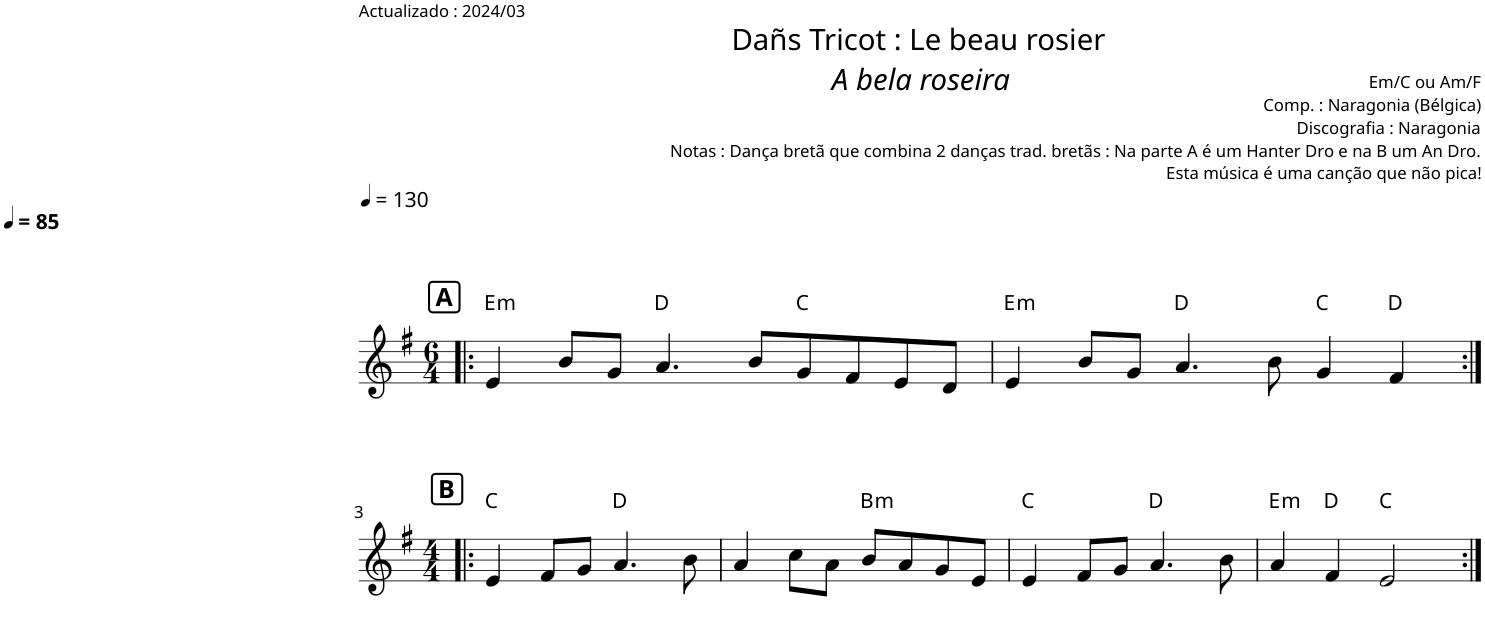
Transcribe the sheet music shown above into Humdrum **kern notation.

**kern	**harte
*part1	*part1
*staff1	*
*I"Piano	*
*I'Pno.	*
*clefG2	*
*k[f#]	*
*M6/4	*
*MM130	*
!!LO:REH:place=s1:a:B:cj:fs=12:t=A:qo=0.5
=1!|:	=1!|:
!	!LO:H:kt=m
4e/	E:min
8b/L	.
8g/J	.
4.a/	D:maj
8b/L	.
8g/	C:maj
8f#/	.
8e/	.
8d/J	.
=2	=2
!	!LO:H:kt=m
4e/	E:min
8b/L	.
8g/J	.
4.a/	D:maj
8b\	.
4g/	C:maj
4f#/	D:maj
!!LO:LB:g=z
!!LO:REH:place=s1:a:B:cj:fs=12:t=B
=3:|!|:	=3:|!|:
*M4/4	*
4e/	C:maj
8f#/L	.
8g/J	.
4.a/	D:maj
8b\	.
=4	=4
4a/	.
8cc\L	.
8a\J	.
!	!LO:H:kt=m
8b/L	B:min
8a/	.
8g/	.
8e/J	.
=5	=5
4e/	C:maj
8f#/L	.
8g/J	.
4.a/	D:maj
8b\	.
=6	=6
!	!LO:H:kt=m
4a/	E:min
4f#/	D:maj
2e/	C:maj
=:|!	=:|!
*-	*-
